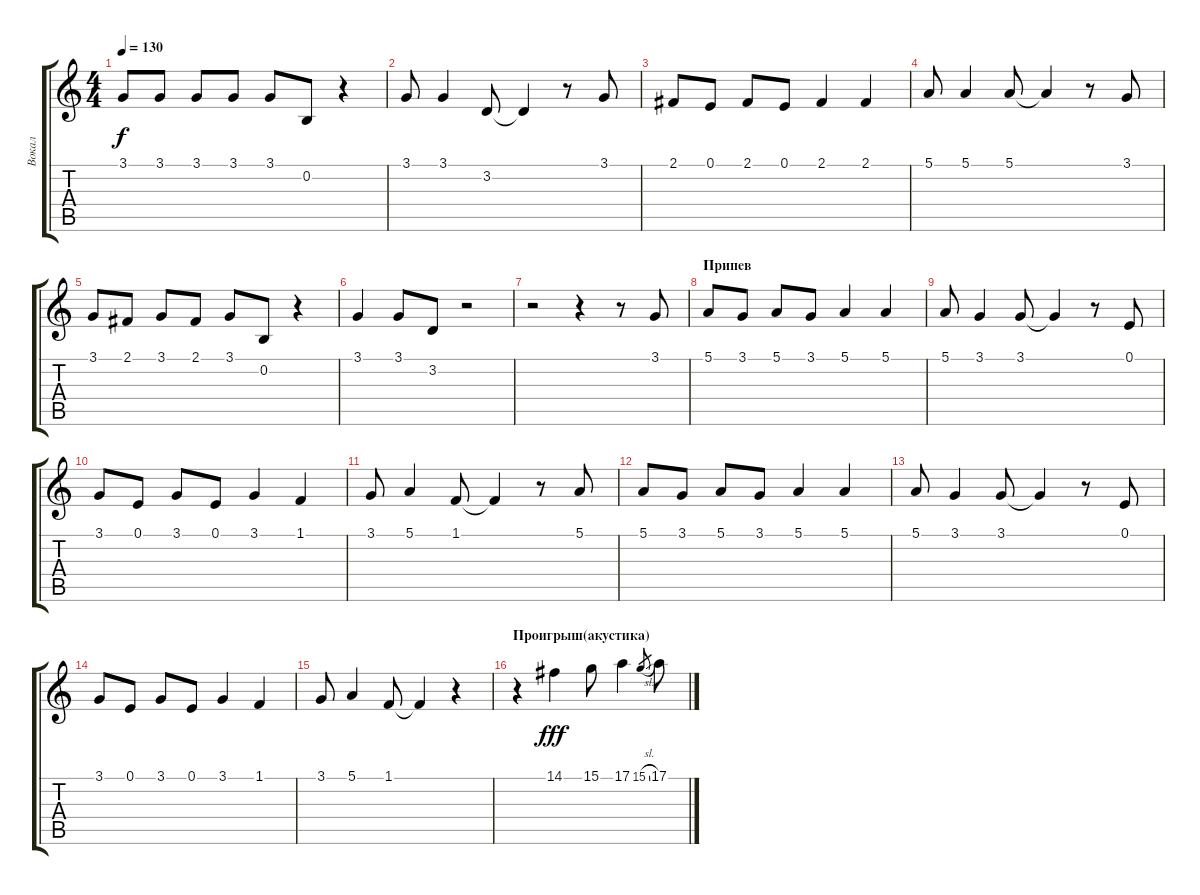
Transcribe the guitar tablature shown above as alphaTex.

\track ("Вокал" "Вокал") {instrument violin}
\staff {score tabs}
\tuning (E4 B3 G3 D3 A2 E2) {hide}
\ts (4 4)
\tempo 130
\clef g2
\ks c
3.1.8{dy f} 3.1.8 3.1.8 3.1.8 3.1.8 0.2.8 r.4 |
3.1.8 3.1.4 3.2.8 3.2{t}.4 r.8 3.1.8 |
2.1.8 0.1.8 2.1.8 0.1.8 2.1.4 2.1.4 |
5.1.8 5.1.4 5.1.8 5.1{t}.4 r.8 3.1.8 |
3.1.8 2.1.8 3.1.8 2.1.8 3.1.8 0.2.8 r.4 |
3.1.4 3.1.8 3.2.8 r.2 |
r.2 r.4 r.8 3.1.8 |
\section ("" "Припев")
5.1.8 3.1.8 5.1.8 3.1.8 5.1.4 5.1.4 |
5.1.8 3.1.4 3.1.8 3.1{t}.4 r.8 0.1.8 |
3.1.8 0.1.8 3.1.8 0.1.8 3.1.4 1.1.4 |
3.1.8 5.1.4 1.1.8 1.1{t}.4 r.8 5.1.8 |
5.1.8 3.1.8 5.1.8 3.1.8 5.1.4 5.1.4 |
5.1.8 3.1.4 3.1.8 3.1{t}.4 r.8 0.1.8 |
3.1.8 0.1.8 3.1.8 0.1.8 3.1.4 1.1.4 |
3.1.8 5.1.4 1.1.8 1.1{t}.4 r.4 |
\section ("" "Проигрыш(акустика)")
r.4{volume 7 instrument whistle} 14.1.4{dy fff} 15.1.8 17.1.4 15.1{sl}.8{gr} 17.1.8
